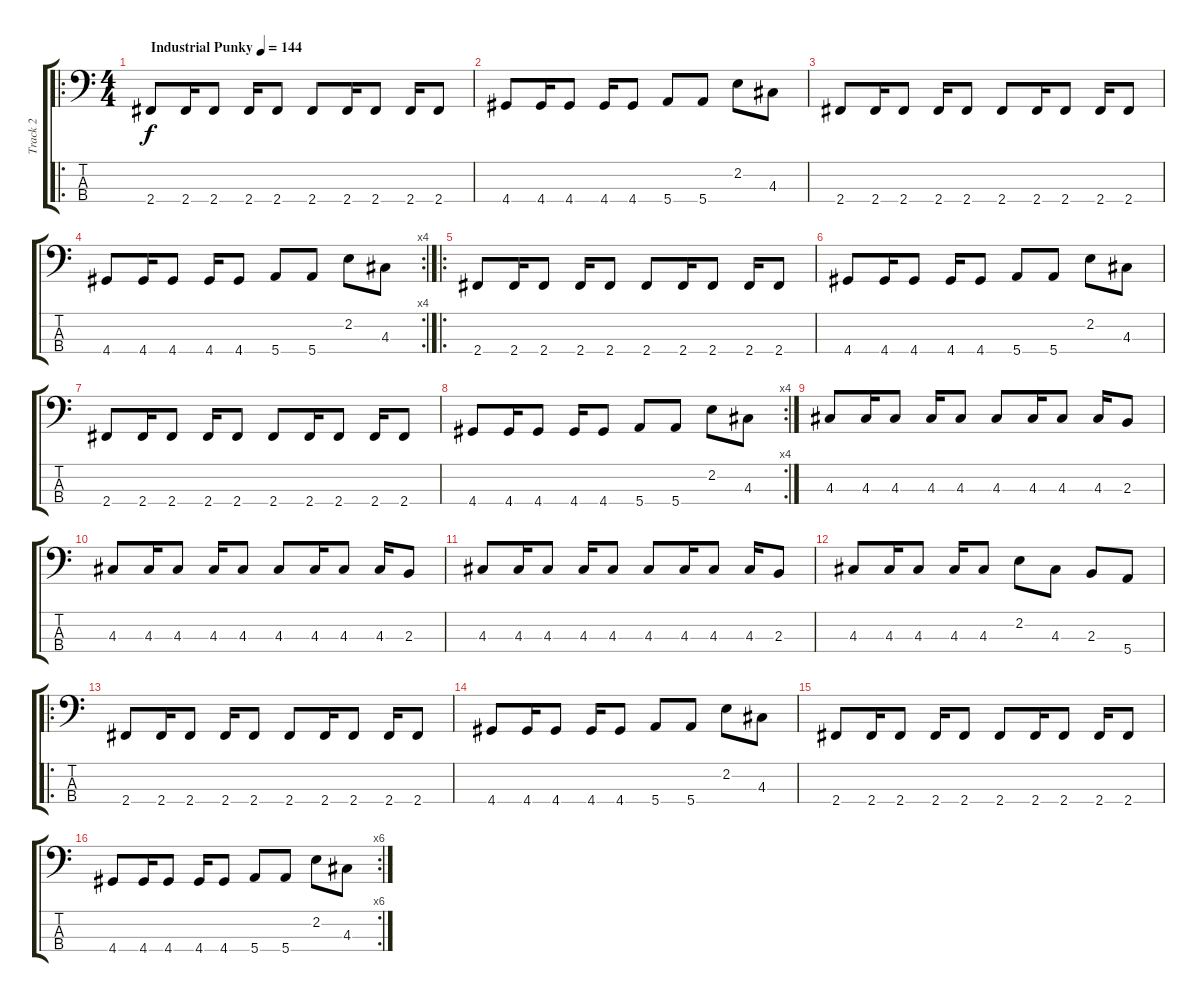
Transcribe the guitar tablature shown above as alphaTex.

\track ("Track 2" "Track 2") {instrument electricbassfinger}
\staff {score tabs}
\tuning (G2 D2 A1 E1) {hide}
\ro
\ts (4 4)
\tempo (144 "Industrial Punky")
\clef f4
\ks c
2.4.8{dy f instrument electricbassfinger} 2.4.16 2.4.8 2.4.16 2.4.8 2.4.8 2.4.16 2.4.8 2.4.16 2.4.8 |
4.4.8 4.4.16 4.4.8 4.4.16 4.4.8 5.4.8 5.4.8 2.2.8 4.3.8 |
2.4.8 2.4.16 2.4.8 2.4.16 2.4.8 2.4.8 2.4.16 2.4.8 2.4.16 2.4.8 |
\rc 4
4.4.8 4.4.16 4.4.8 4.4.16 4.4.8 5.4.8 5.4.8 2.2.8 4.3.8 |
\ro
2.4.8 2.4.16 2.4.8 2.4.16 2.4.8 2.4.8 2.4.16 2.4.8 2.4.16 2.4.8 |
4.4.8 4.4.16 4.4.8 4.4.16 4.4.8 5.4.8 5.4.8 2.2.8 4.3.8 |
2.4.8 2.4.16 2.4.8 2.4.16 2.4.8 2.4.8 2.4.16 2.4.8 2.4.16 2.4.8 |
\rc 4
4.4.8 4.4.16 4.4.8 4.4.16 4.4.8 5.4.8 5.4.8 2.2.8 4.3.8 |
4.3.8 4.3.16 4.3.8 4.3.16 4.3.8 4.3.8 4.3.16 4.3.8 4.3.16 2.3.8 |
4.3.8 4.3.16 4.3.8 4.3.16 4.3.8 4.3.8 4.3.16 4.3.8 4.3.16 2.3.8 |
4.3.8 4.3.16 4.3.8 4.3.16 4.3.8 4.3.8 4.3.16 4.3.8 4.3.16 2.3.8 |
4.3.8 4.3.16 4.3.8 4.3.16 4.3.8 2.2.8 4.3.8 2.3.8 5.4.8 |
\ro
2.4.8 2.4.16 2.4.8 2.4.16 2.4.8 2.4.8 2.4.16 2.4.8 2.4.16 2.4.8 |
4.4.8 4.4.16 4.4.8 4.4.16 4.4.8 5.4.8 5.4.8 2.2.8 4.3.8 |
2.4.8 2.4.16 2.4.8 2.4.16 2.4.8 2.4.8 2.4.16 2.4.8 2.4.16 2.4.8 |
\rc 6
4.4.8 4.4.16 4.4.8 4.4.16 4.4.8 5.4.8 5.4.8 2.2.8 4.3.8
